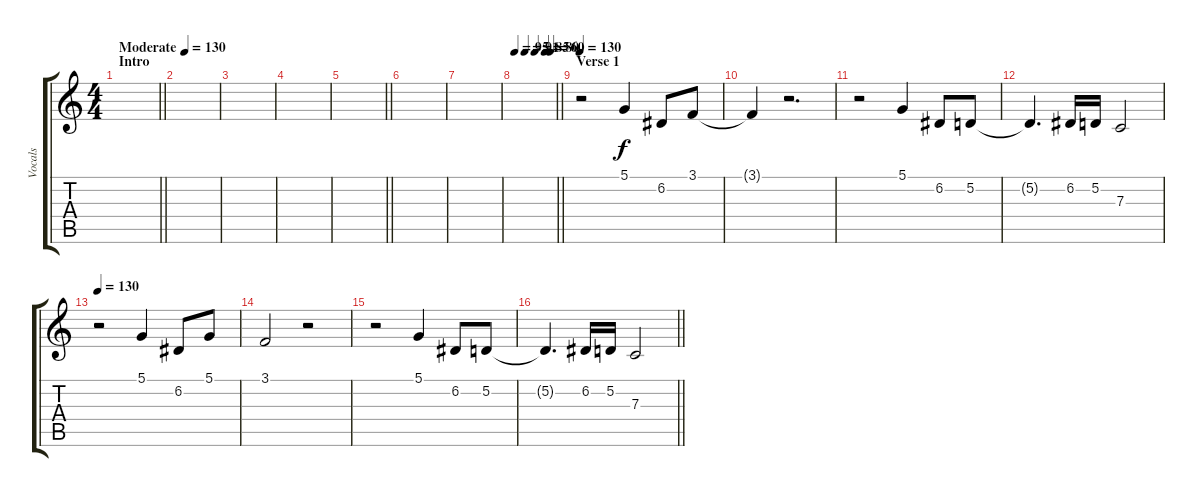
\track ("Vocals" "Vocals") {instrument flute}
\staff {score tabs}
\tuning (D4 A3 F3 C3 G2 C2) {hide}
\ts (4 4)
\section ("" "Intro")
\tempo (130 "Moderate")
\tempo 110
\tempo 120
\tempo (130 "Moderate")
\clef g2
\barLineRight lightlight
\ks c
|
|
|
|
\barLineRight lightlight
|
|
|
\tempo 95
\tempo (91 0.25)
\tempo (85 0.5)
\tempo (80 0.75)
\tempo (60 0.875)
\barLineRight lightlight
|
\section ("" "Verse 1")
\tempo 130
r.2 5.1.4 6.2.8 3.1.8 |
3.1{t}.4 r.2{d} |
r.2 5.1.4 6.2.8 5.2.8 |
5.2{t}.4{d} 6.2.16 5.2.16 7.3.2 |
\tempo 130
r.2 5.1.4 6.2.8 5.1.8 |
3.1.2 r.2 |
r.2 5.1.4 6.2.8 5.2.8 |
\barLineRight lightlight
5.2{t}.4{d} 6.2.16 5.2.16 7.3.2
